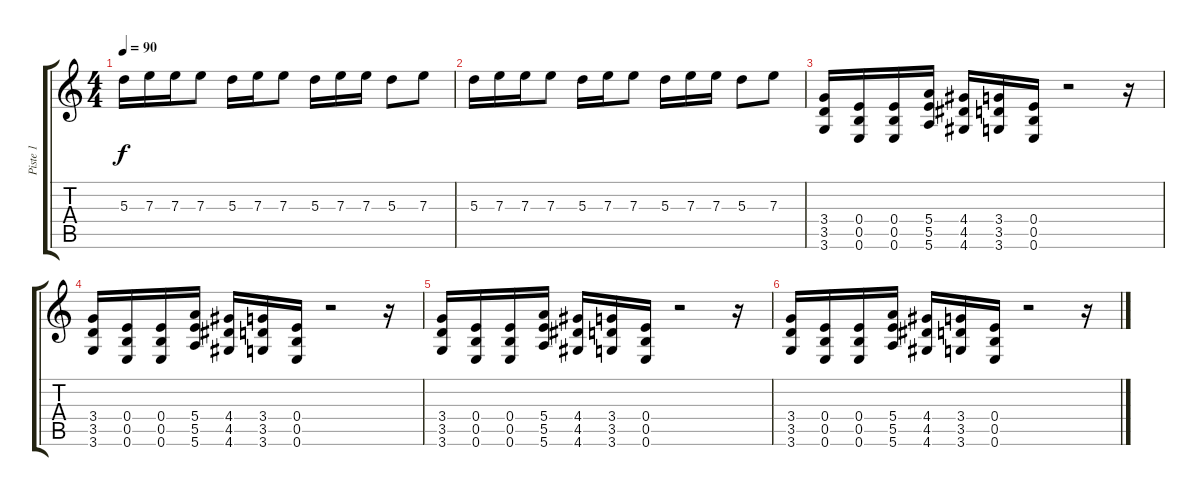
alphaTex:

\track ("Piste 1" "Piste 1") {instrument distortionguitar}
\staff {score tabs}
\tuning (Gb4 Db4 A3 E3 B2 E2) {hide}
\ts (4 4)
\tempo 90
\clef g2
\ks c
5.3.16{dy f} 7.3.16 7.3.16 7.3.8 5.3.16 7.3.16 7.3.8 5.3.16 7.3.16 7.3.16 5.3.8 7.3.8 |
5.3.16 7.3.16 7.3.16 7.3.8 5.3.16 7.3.16 7.3.8 5.3.16 7.3.16 7.3.16 5.3.8 7.3.8 |
(3.4 3.5 3.6).16 (0.4 0.5 0.6).16 (0.4 0.5 0.6).16 (5.4 5.5 5.6).16 (4.4 4.5 4.6).16 (3.4 3.5 3.6).16 (0.4 0.5 0.6).16 r.2 r.16 |
(3.4 3.5 3.6).16 (0.4 0.5 0.6).16 (0.4 0.5 0.6).16 (5.4 5.5 5.6).16 (4.4 4.5 4.6).16 (3.4 3.5 3.6).16 (0.4 0.5 0.6).16 r.2 r.16 |
(3.4 3.5 3.6).16 (0.4 0.5 0.6).16 (0.4 0.5 0.6).16 (5.4 5.5 5.6).16 (4.4 4.5 4.6).16 (3.4 3.5 3.6).16 (0.4 0.5 0.6).16 r.2 r.16 |
(3.4 3.5 3.6).16 (0.4 0.5 0.6).16 (0.4 0.5 0.6).16 (5.4 5.5 5.6).16 (4.4 4.5 4.6).16 (3.4 3.5 3.6).16 (0.4 0.5 0.6).16 r.2 r.16
